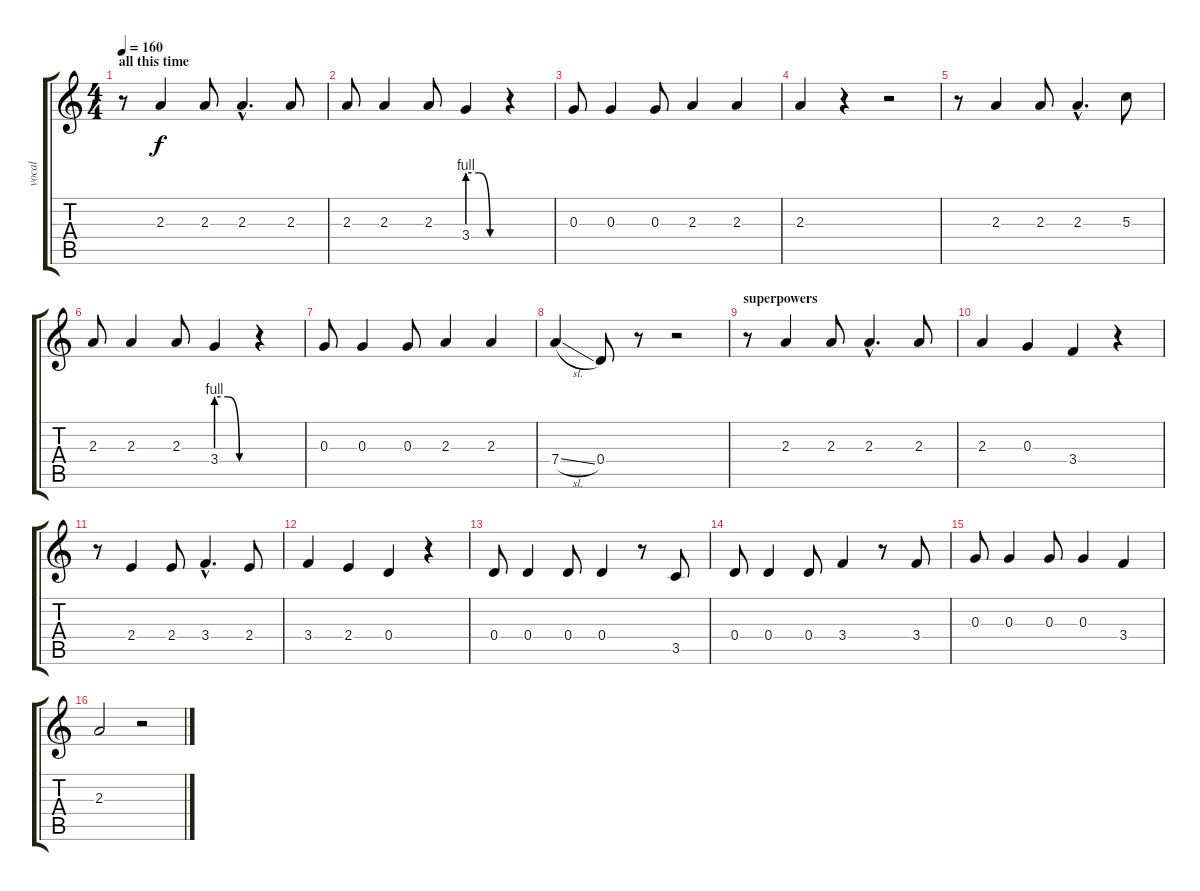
\track ("vocal" "vocal") {instrument oboe}
\staff {score tabs}
\tuning (E5 B4 G4 D4 A3 E3) {hide}
\ts (4 4)
\section ("" "all this time")
\tempo 160
\clef g2
\ks c
r.8{dy f instrument oboe} 2.3.4 2.3.8 2.3{hac}.4{d} 2.3.8 |
2.3.8 2.3.4 2.3.8 3.4{be (custom 0 4 20 4 40 0 60 0)}.4 r.4 |
0.3.8 0.3.4 0.3.8 2.3.4 2.3.4 |
2.3.4 r.4 r.2 |
r.8 2.3.4 2.3.8 2.3{hac}.4{d} 5.3.8 |
2.3.8 2.3.4 2.3.8 3.4{be (custom 0 4 20 4 40 0 60 0)}.4 r.4 |
0.3.8 0.3.4 0.3.8 2.3.4 2.3.4 |
7.4{sl}.4 0.4.8 r.8 r.2 |
\section ("" "superpowers")
r.8 2.3.4 2.3.8 2.3{hac}.4{d} 2.3.8 |
2.3.4 0.3.4 3.4.4 r.4 |
r.8 2.4.4 2.4.8 3.4{hac}.4{d} 2.4.8 |
3.4.4 2.4.4 0.4.4 r.4 |
0.4.8 0.4.4 0.4.8 0.4.4 r.8 3.5.8 |
0.4.8 0.4.4 0.4.8 3.4.4 r.8 3.4.8 |
0.3.8 0.3.4 0.3.8 0.3.4 3.4.4 |
2.3.2 r.2
